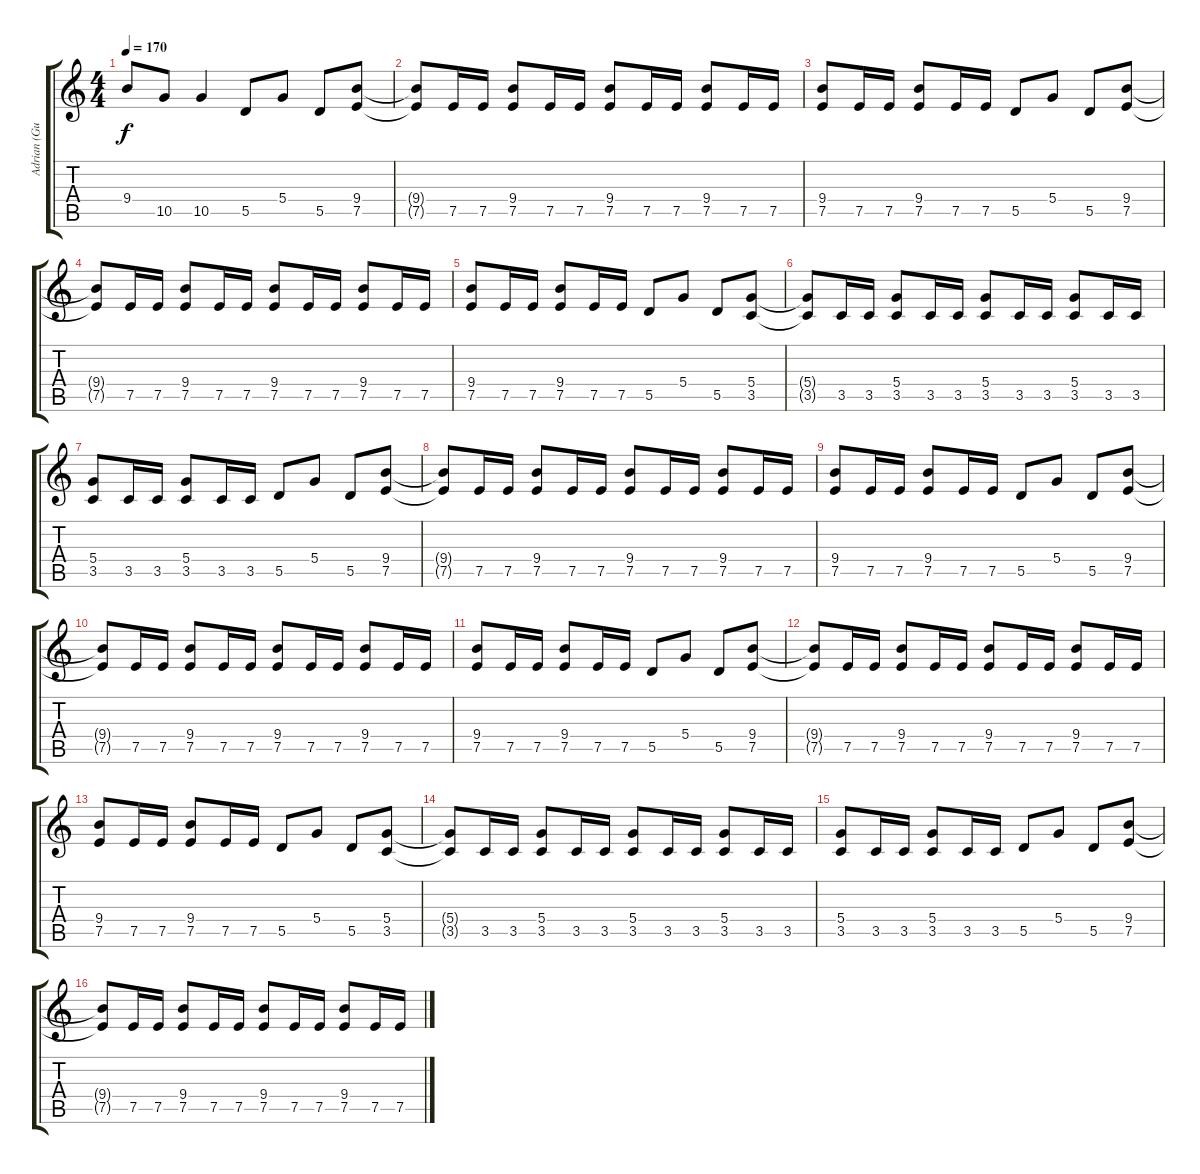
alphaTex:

\track ("Adrian (Guitar 2)" "Adrian (Gu") {instrument distortionguitar}
\staff {score tabs}
\tuning (E4 B3 G3 D3 A2 E2) {hide}
\ts (4 4)
\tempo 170
\clef g2
\ks c
9.4.8{dy f} 10.5.8 10.5.4 5.5.8 5.4.8 5.5.8 (9.4 7.5).8 |
(9.4{t} 7.5{t}).8 7.5.16 7.5.16 (9.4 7.5).8 7.5.16 7.5.16 (9.4 7.5).8 7.5.16 7.5.16 (9.4 7.5).8 7.5.16 7.5.16 |
(9.4 7.5).8 7.5.16 7.5.16 (9.4 7.5).8 7.5.16 7.5.16 5.5.8 5.4.8 5.5.8 (9.4 7.5).8 |
(9.4{t} 7.5{t}).8 7.5.16 7.5.16 (9.4 7.5).8 7.5.16 7.5.16 (9.4 7.5).8 7.5.16 7.5.16 (9.4 7.5).8 7.5.16 7.5.16 |
(9.4 7.5).8 7.5.16 7.5.16 (9.4 7.5).8 7.5.16 7.5.16 5.5.8 5.4.8 5.5.8 (5.4 3.5).8 |
(5.4{t} 3.5{t}).8 3.5.16 3.5.16 (5.4 3.5).8 3.5.16 3.5.16 (5.4 3.5).8 3.5.16 3.5.16 (5.4 3.5).8 3.5.16 3.5.16 |
(5.4 3.5).8 3.5.16 3.5.16 (5.4 3.5).8 3.5.16 3.5.16 5.5.8 5.4.8 5.5.8 (9.4 7.5).8 |
(9.4{t} 7.5{t}).8 7.5.16 7.5.16 (9.4 7.5).8 7.5.16 7.5.16 (9.4 7.5).8 7.5.16 7.5.16 (9.4 7.5).8 7.5.16 7.5.16 |
(9.4 7.5).8 7.5.16 7.5.16 (9.4 7.5).8 7.5.16 7.5.16 5.5.8 5.4.8 5.5.8 (9.4 7.5).8 |
(9.4{t} 7.5{t}).8 7.5.16 7.5.16 (9.4 7.5).8 7.5.16 7.5.16 (9.4 7.5).8 7.5.16 7.5.16 (9.4 7.5).8 7.5.16 7.5.16 |
(9.4 7.5).8 7.5.16 7.5.16 (9.4 7.5).8 7.5.16 7.5.16 5.5.8 5.4.8 5.5.8 (9.4 7.5).8 |
(9.4{t} 7.5{t}).8 7.5.16 7.5.16 (9.4 7.5).8 7.5.16 7.5.16 (9.4 7.5).8 7.5.16 7.5.16 (9.4 7.5).8 7.5.16 7.5.16 |
(9.4 7.5).8 7.5.16 7.5.16 (9.4 7.5).8 7.5.16 7.5.16 5.5.8 5.4.8 5.5.8 (5.4 3.5).8 |
(5.4{t} 3.5{t}).8 3.5.16 3.5.16 (5.4 3.5).8 3.5.16 3.5.16 (5.4 3.5).8 3.5.16 3.5.16 (5.4 3.5).8 3.5.16 3.5.16 |
(5.4 3.5).8 3.5.16 3.5.16 (5.4 3.5).8 3.5.16 3.5.16 5.5.8 5.4.8 5.5.8 (9.4 7.5).8 |
(9.4{t} 7.5{t}).8 7.5.16 7.5.16 (9.4 7.5).8 7.5.16 7.5.16 (9.4 7.5).8 7.5.16 7.5.16 (9.4 7.5).8 7.5.16 7.5.16
